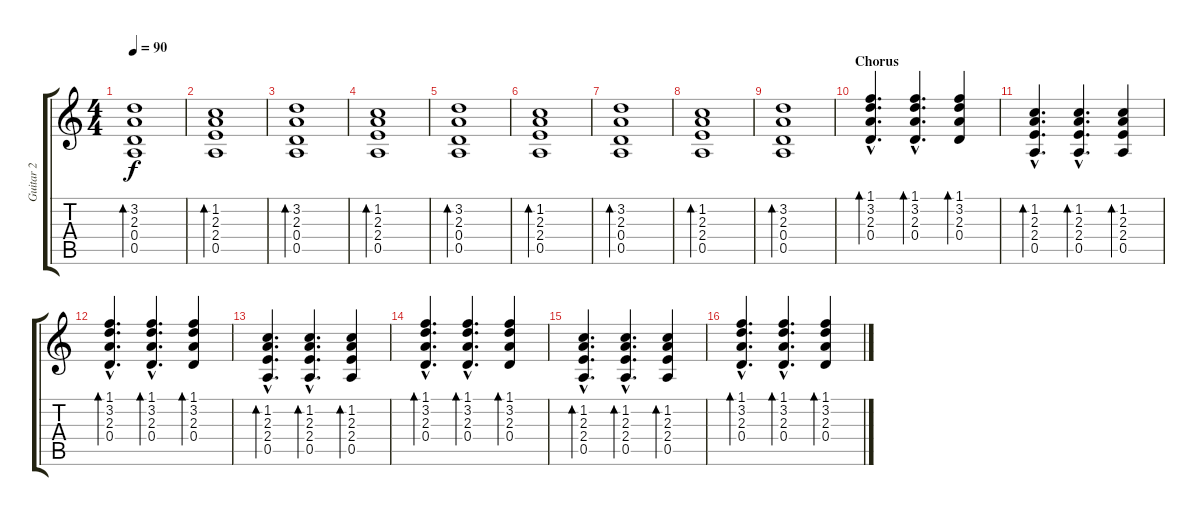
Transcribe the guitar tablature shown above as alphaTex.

\track ("Guitar 2" "Guitar 2") {instrument electricguitarclean}
\staff {score tabs}
\tuning (E4 B3 G3 D3 A2 E2) {hide}
\ts (4 4)
\tempo 90
\clef g2
\ks c
(3.2 2.3 0.4 0.5).1{bd 120 dy f} |
(1.2 2.3 2.4 0.5).1{bd 120} |
(3.2 2.3 0.4 0.5).1{bd 120} |
(1.2 2.3 2.4 0.5).1{bd 120} |
(3.2 2.3 0.4 0.5).1{bd 120} |
(1.2 2.3 2.4 0.5).1{bd 120} |
(3.2 2.3 0.4 0.5).1{bd 120} |
(1.2 2.3 2.4 0.5).1{bd 120} |
(3.2 2.3 0.4 0.5).1{bd 120} |
\section ("" "Chorus")
(1.1{hac} 3.2{hac} 2.3{hac} 0.4{hac}).4{d bd 120} (1.1{hac} 3.2{hac} 2.3{hac} 0.4{hac}).4{d bd 120} (1.1 3.2 2.3 0.4).4{bd 120} |
(1.2{hac} 2.3{hac} 2.4{hac} 0.5{hac}).4{d bd 120} (1.2{hac} 2.3{hac} 2.4{hac} 0.5{hac}).4{d bd 120} (1.2 2.3 2.4 0.5).4{bd 120} |
(1.1{hac} 3.2{hac} 2.3{hac} 0.4{hac}).4{d bd 120} (1.1{hac} 3.2{hac} 2.3{hac} 0.4{hac}).4{d bd 120} (1.1 3.2 2.3 0.4).4{bd 120} |
(1.2{hac} 2.3{hac} 2.4{hac} 0.5{hac}).4{d bd 120} (1.2{hac} 2.3{hac} 2.4{hac} 0.5{hac}).4{d bd 120} (1.2 2.3 2.4 0.5).4{bd 120} |
(1.1{hac} 3.2{hac} 2.3{hac} 0.4{hac}).4{d bd 120} (1.1{hac} 3.2{hac} 2.3{hac} 0.4{hac}).4{d bd 120} (1.1 3.2 2.3 0.4).4{bd 120} |
(1.2{hac} 2.3{hac} 2.4{hac} 0.5{hac}).4{d bd 120} (1.2{hac} 2.3{hac} 2.4{hac} 0.5{hac}).4{d bd 120} (1.2 2.3 2.4 0.5).4{bd 120} |
(1.1{hac} 3.2{hac} 2.3{hac} 0.4{hac}).4{d bd 120} (1.1{hac} 3.2{hac} 2.3{hac} 0.4{hac}).4{d bd 120} (1.1 3.2 2.3 0.4).4{bd 120}
